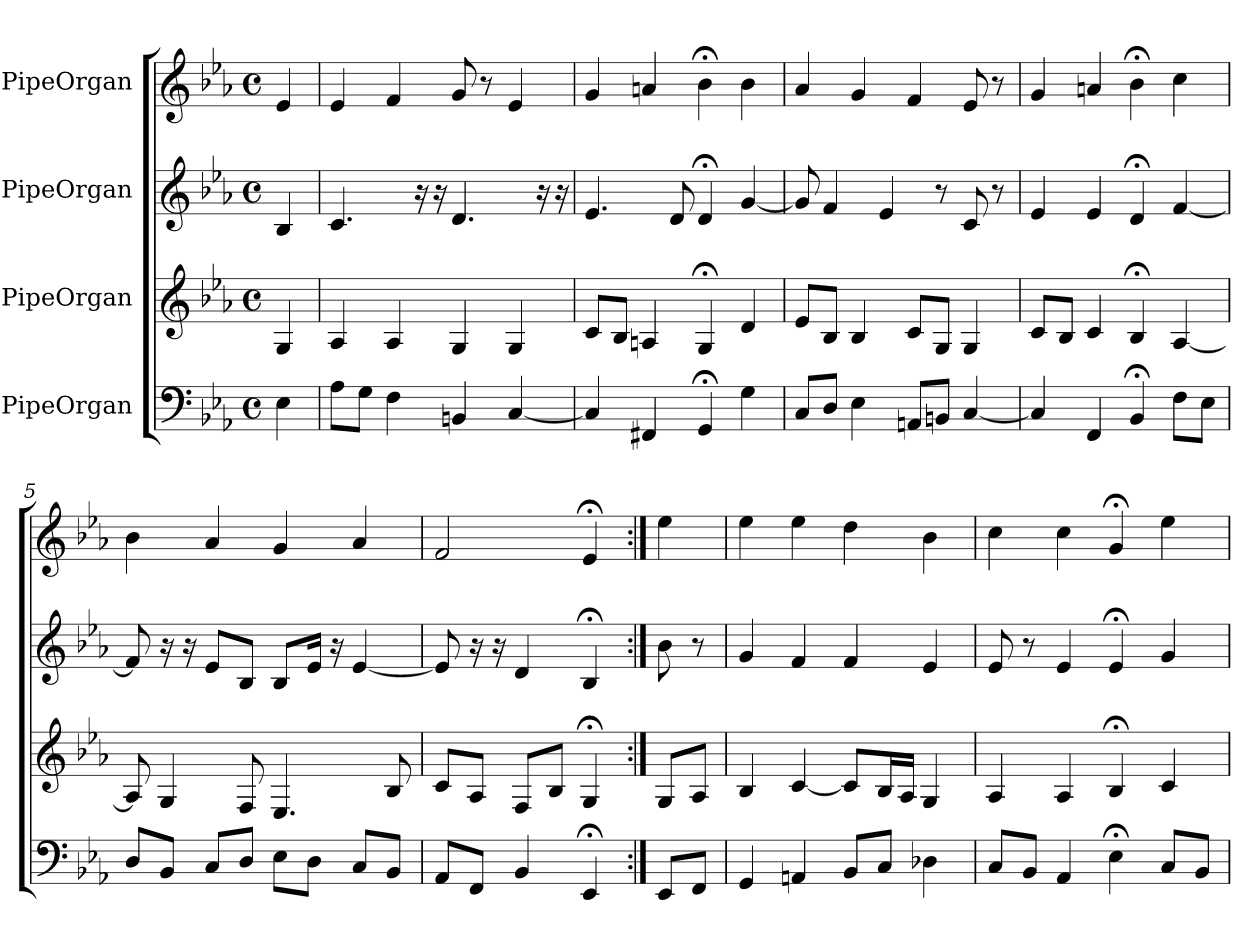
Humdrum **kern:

**kern	**kern	**kern	**kern
*part4	*part3	*part2	*part1
*staff4	*staff3	*staff2	*staff1
*I"PipeOrgan	*I"PipeOrgan	*I"PipeOrgan	*I"PipeOrgan
*k[b-e-a-]	*k[b-e-a-]	*k[b-e-a-]	*k[b-e-a-]
*E-:	*E-:	*E-:	*E-:
*M4/4	*M4/4	*M4/4	*M4/4
*met(c)	*met(c)	*met(c)	*met(c)
*MM60	*MM60	*MM60	*MM60
=	=	=	=
4E-	4G	4B-	4e-
=1	=1	=1	=1
8A-L	4A-	4.c	4e-
8GJ	.	.	.
4F	4A-	.	4f
.	.	16r	.
.	.	16r	.
4BBn	4G	4.d	8g
.	.	.	8r
[4C	4G	.	4e-
.	.	16r	.
.	.	16r	.
=2	=2	=2	=2
4C]	8cL	4.e-	4g
.	8B-J	.	.
4FF#X	4An	.	4an
.	.	8d	.
4GG;<	4G;<	4d;<	4b-;<
4G	4d	[4g	4b-
=3	=3	=3	=3
8CL	8e-L	8g]	4a-
8DJ	8B-J	4f	.
4E-	4B-	.	4g
.	.	4e-	.
8AAnL	8cL	.	4f
8BBnJ	8GJ	8r	.
[4C	4G	8c	8e-
.	.	8r	8r
=4	=4	=4	=4
4C]	8cL	4e-	4g
.	8B-J	.	.
4FF	4c	4e-	4an
4BB-;<	4B-;<	4d;<	4b-;<
8FL	[4A-	[4f	4cc
8E-J	.	.	.
=5	=5	=5	=5
8DL	8A-]	8f]	4b-
8BB-J	4G	16r	.
.	.	16r	.
8CL	.	8e-L	4a-
8DJ	8F	8B-J	.
8E-L	4.E-	8B-L	4g
8DJ	.	16e-Jk	.
.	.	16r	.
8CL	.	[4e-	4a-
8BB-J	8B-	.	.
=6	=6	=6	=6
8AA-L	8cL	8e-]	2f
8FFJ	8A-J	16r	.
.	.	16r	.
4BB-	8FL	4d	.
.	8B-J	.	.
4EE-;<	4G;<	4B-;<	4e-;<
=:|!	=:|!	=:|!	=:|!
8EE-L	8GL	8b-	4ee-
8FFJ	8A-J	8r	.
=7	=7	=7	=7
4GG	4B-	4g	4ee-
4AAn	[4c	4f	4ee-
8BB-L	8cL]	4f	4dd
8CJ	16B-L	.	.
.	16A-JJ	.	.
4D-X	4G	4e-	4b-
=8	=8	=8	=8
8CL	4A-	8e-	4cc
8BB-J	.	8r	.
4AA-	4A-	4e-	4cc
4E-;<	4B-;<	4e-;<	4g;<
8CL	4c	4g	4ee-
8BB-J	.	.	.
=	=	=	=
*-	*-	*-	*-
